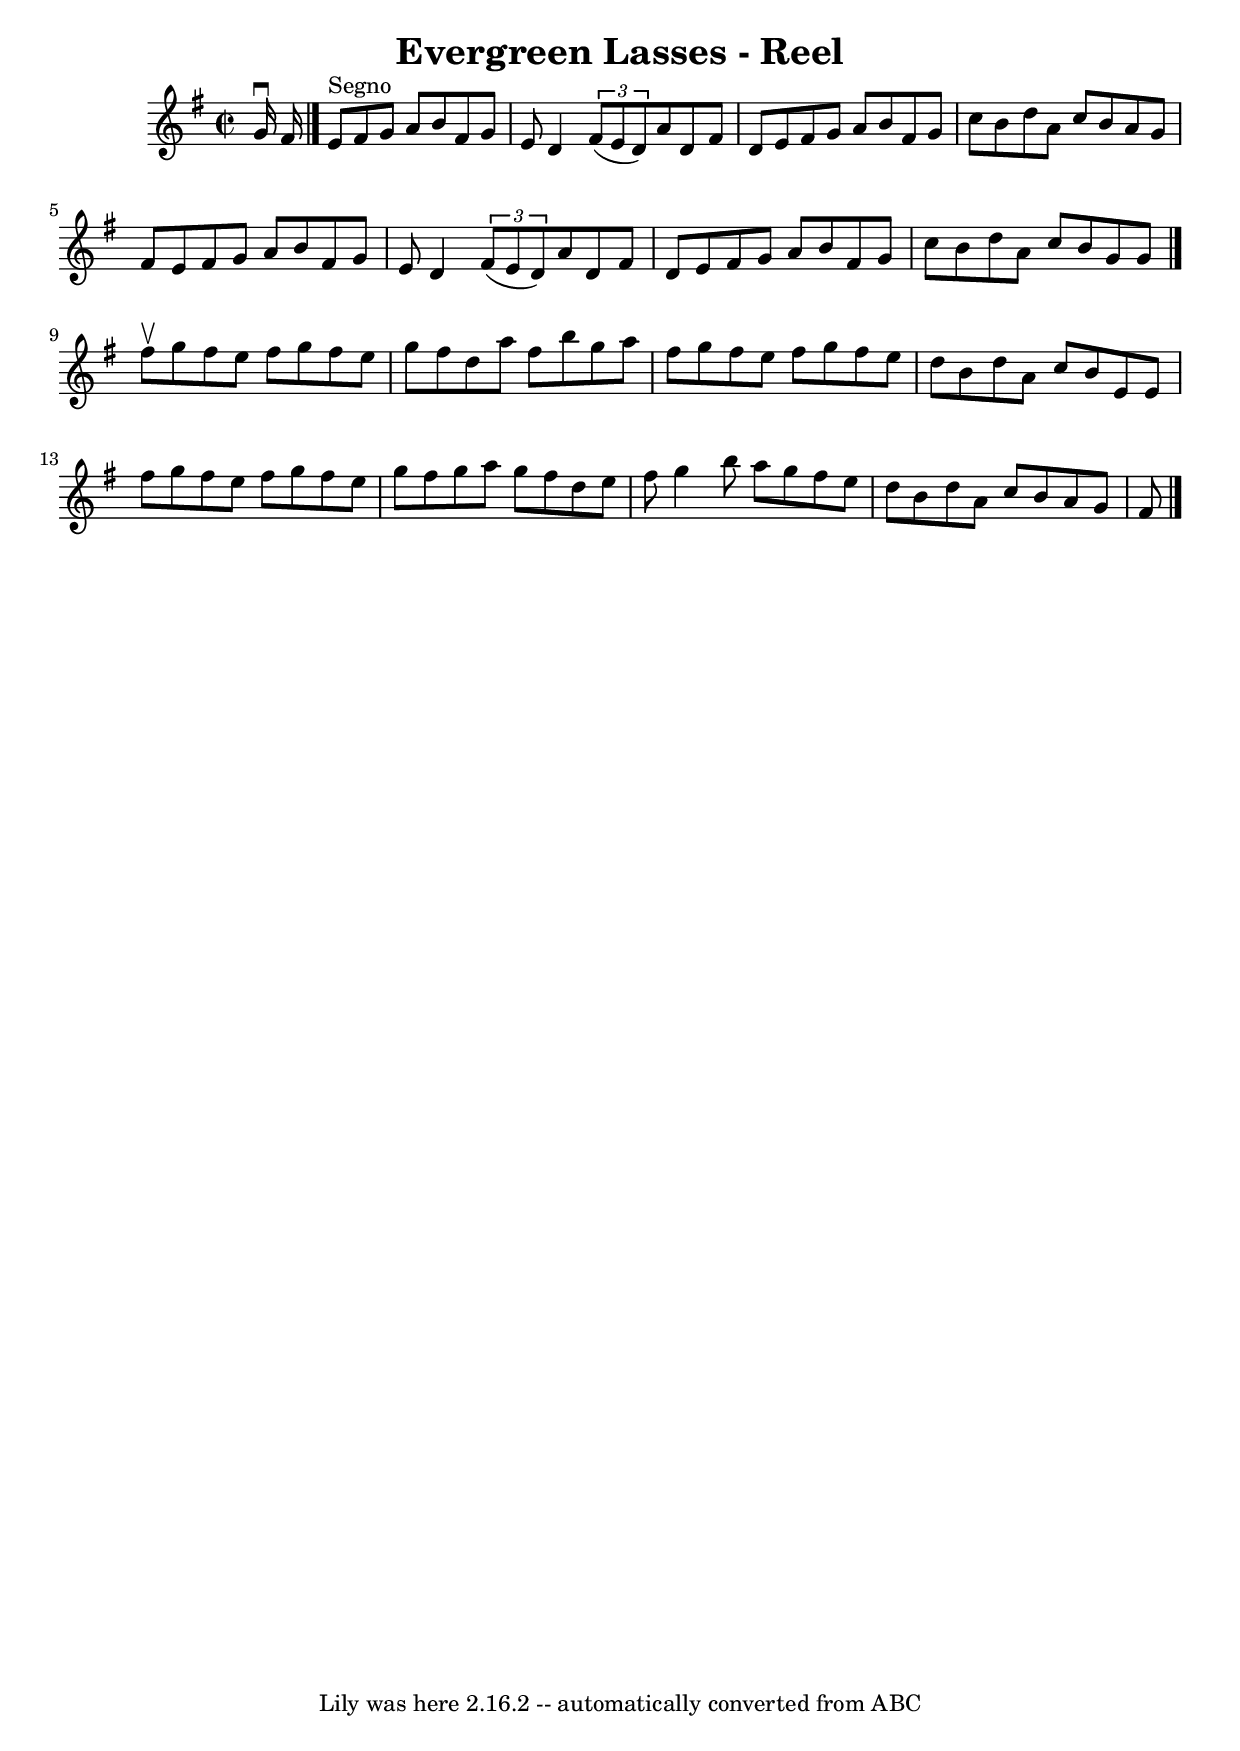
\version "2.16.2"
\include "Mammoth.ily"
\header {
	%% book = "Ryan's Mammoth Collection"
	crossRefNumber = "1"
	footnotes = "\\\\156"
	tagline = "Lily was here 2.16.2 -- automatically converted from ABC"
	title = "Evergreen Lasses - Reel"
}
voicedefault =  {


\override Staff.TimeSignature #'style = #'C
 \time 2/2 
\key e \minor g'16^\downbow fis'16    \bar "|." e'8 
^"Segno" fis'8 g'8 a'8 b'8 fis'8 g'8 e'8    |
 d'4  
  \times 2/3 { fis'8 (e'8 d'8) } a'8 d'8 fis'8 d'8    
|
 e'8 fis'8 g'8 a'8 b'8 fis'8 g'8 c''8    
|
 b'8 d''8 a'8 c''8 b'8 a'8 g'8 fis'8    |
 
 e'8 fis'8 g'8 a'8 b'8 fis'8 g'8 e'8    |
 d'4  
  \times 2/3 { fis'8 (e'8 d'8) } a'8 d'8 fis'8 d'8    
|
 e'8 fis'8 g'8 a'8 b'8 fis'8 g'8 c''8    
|
 b'8 d''8 a'8 c''8 b'8 g'8 g'8    \bar "|."     
fis''8^\upbow |
 g''8 fis''8 e''8 fis''8 g''8 fis''8  
 e''8 g''8    |
 fis''8 d''8 a''8 fis''8 b''8 g''8   
 a''8 fis''8    |
 g''8 fis''8 e''8 fis''8 g''8    
fis''8 e''8 d''8    |
 b'8 d''8 a'8 c''8 b'8 e'8   
 e'8 fis''8    |
 g''8 fis''8 e''8 fis''8 g''8    
fis''8 e''8 g''8    |
 fis''8 g''8 a''8 g''8 fis''8   
 d''8 e''8 fis''8    |
 g''4 b''8 a''8 g''8 fis''8    
e''8 d''8    |
 b'8 d''8 a'8 c''8 b'8 a'8 g'8    
fis'8      \bar "|."   
}

\score{
    <<

	\context Staff="default"
	{
	    \voicedefault 
	}

    >>
	\layout {
	}
	\midi {}
}
